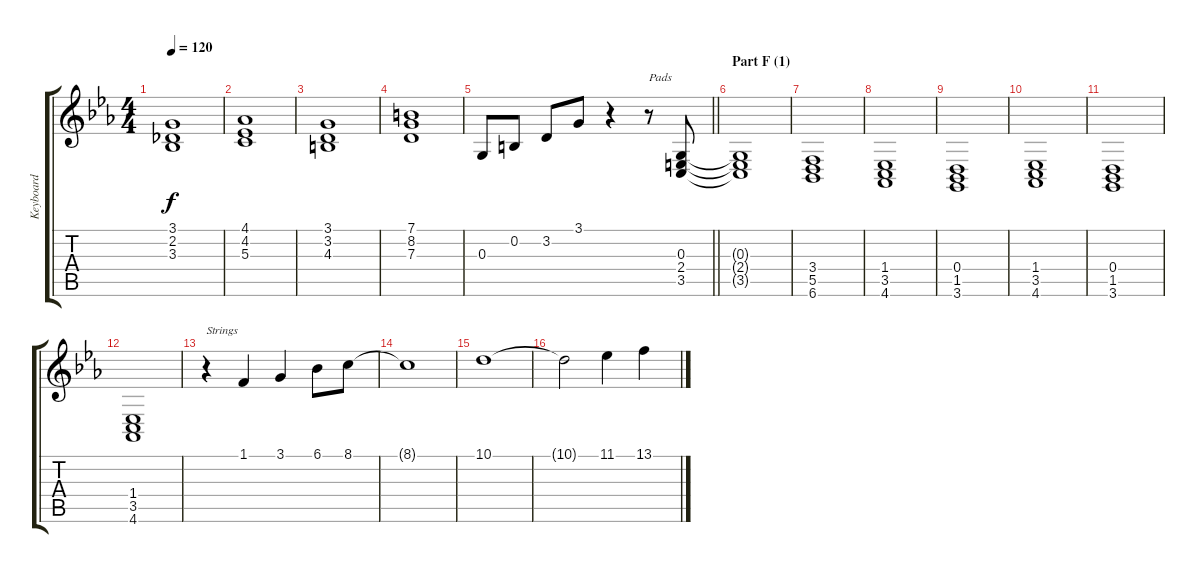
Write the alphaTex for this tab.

\track ("Keyboard" "Keyboard") {instrument rockorgan}
\staff {score tabs}
\tuning (E4 B3 G3 D3 A2 E2) {hide}
\ts (4 4)
\tempo 120
\clef g2
\ks eb
(3.1 2.2 3.3).1{dy f} |
(4.1 4.2 5.3).1 |
(3.1 3.2 4.3).1 |
(7.1 8.2 7.3).1 |
\barLineRight lightlight
0.3.8 0.2.8 3.2.8 3.1.8 r.4 r.8{txt "Pads" instrument pad3polysynth} (0.3 2.4 3.5).8 |
\section ("" "Part F (1)")
(0.3{t} 2.4{t} 3.5{t}).1 |
(3.4 5.5 6.6).1 |
(1.4 3.5 4.6).1 |
(0.4 1.5 3.6).1 |
(1.4 3.5 4.6).1 |
(0.4 1.5 3.6).1 |
(1.4 3.5 4.6).1 |
r.4{txt "Strings" instrument synthstrings1} 1.1.4 3.1.4 6.1.8 8.1.8 |
8.1{t}.1 |
10.1.1 |
10.1{t}.2 11.1.4 13.1.4
